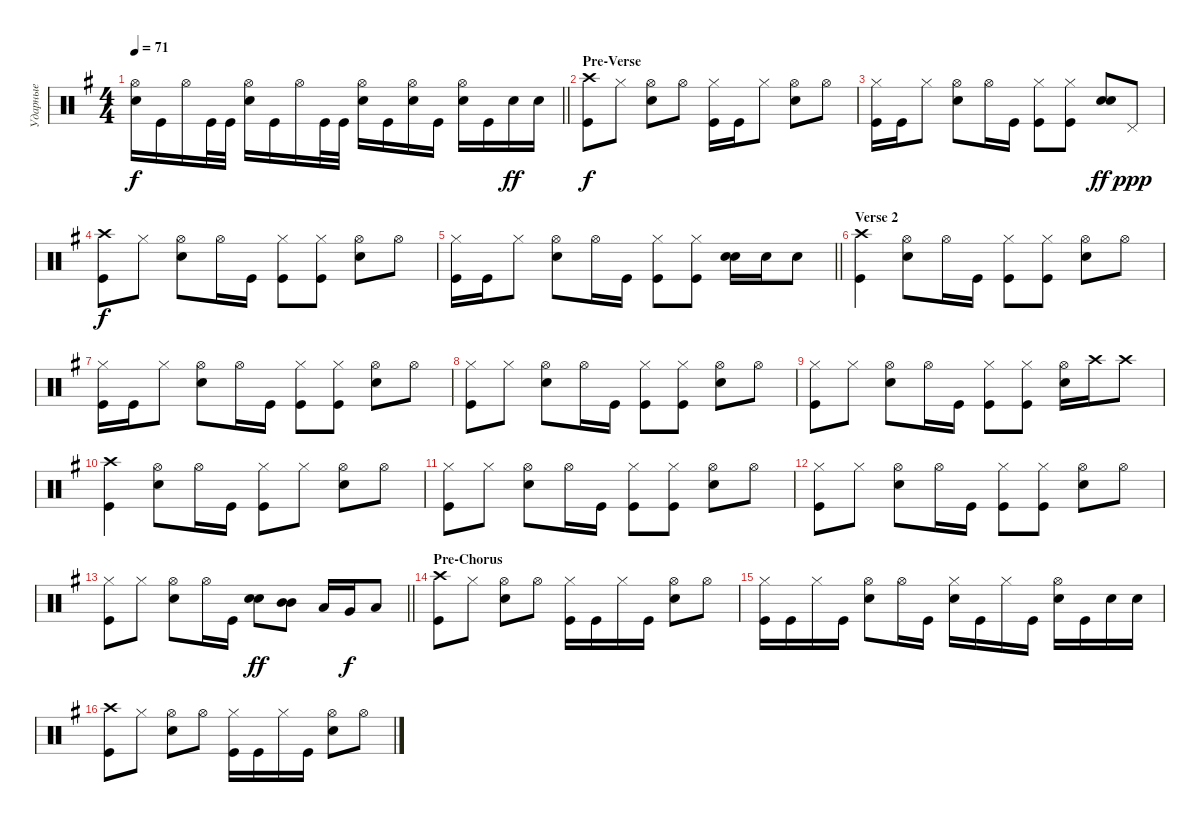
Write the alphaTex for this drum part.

\track ("Ударные" "Ударные") {instrument percussion}
\staff {score}
\articulation defaults
\ts (4 4)
\tempo 71
\clef neutral
\barLineRight lightlight
\ks eminor
("Snare (hit) 2" "Hi-Hat (open)").16{dy f} "Kick (hit)".16 "Hi-Hat (open)".16 "Kick (hit)".32 "Kick (hit)".32 ("Snare (hit) 2" "Hi-Hat (open)").16 "Kick (hit)".16 "Hi-Hat (open)".16 "Kick (hit)".32 "Kick (hit)".32 ("Snare (hit) 2" "Hi-Hat (open)").16 "Kick (hit)".16 ("Snare (hit) 2" "Hi-Hat (open)").16 "Kick (hit)".16 ("Snare (hit) 2" "Hi-Hat (open)").16 "Kick (hit)".16 "Snare (hit) 2".16{dy ff} "Snare (hit) 2".16 |
\section ("" "Pre-Verse")
("Kick (hit)" "Crash high (hit)").8{dy f} "Hi-Hat (closed)".8 ("Hi-Hat (open)" "Snare (hit) 2").8 "Hi-Hat (open)".8 ("Kick (hit)" "Hi-Hat (closed)").16 "Kick (hit)".16 "Hi-Hat (closed)".8 ("Snare (hit) 2" "Hi-Hat (open)").8 "Hi-Hat (open)".8 |
("Kick (hit)" "Hi-Hat (closed)").16 "Kick (hit)".16 "Hi-Hat (closed)".8 ("Snare (hit) 2" "Hi-Hat (open)").8 "Hi-Hat (open)".16 "Kick (hit)".16 ("Kick (hit)" "Hi-Hat (closed)").8 ("Kick (hit)" "Hi-Hat (closed)").8 ("Snare (hit) 2" "Snare (hit) 2").8{bd 120 dy ff} "Pedal Hi-Hat (hit)".8{dy ppp} |
("Kick (hit)" "Crash high (hit)").8{dy f} "Hi-Hat (closed)".8 ("Hi-Hat (open)" "Snare (hit) 2").8 "Hi-Hat (open)".16 "Kick (hit)".16 ("Kick (hit)" "Hi-Hat (closed)").8 ("Hi-Hat (closed)" "Kick (hit)").8 ("Snare (hit) 2" "Hi-Hat (open)").8 "Hi-Hat (open)".8 |
\barLineRight lightlight
("Kick (hit)" "Hi-Hat (closed)").16 "Kick (hit)".16 "Hi-Hat (closed)".8 ("Snare (hit) 2" "Hi-Hat (open)").8 "Hi-Hat (open)".16 "Kick (hit)".16 ("Kick (hit)" "Hi-Hat (closed)").8 ("Kick (hit)" "Hi-Hat (closed)").8 ("Snare (hit) 2" "Snare (hit) 2").16{bd 60} "Snare (hit) 2".16 "Snare (hit) 2".8 |
\section ("" "Verse 2")
("Kick (hit)" "Crash high (hit)").4 ("Snare (hit) 2" "Hi-Hat (open)").8 "Hi-Hat (open)".16 "Kick (hit)".16 ("Kick (hit)" "Hi-Hat (closed)").8 ("Hi-Hat (closed)" "Kick (hit)").8 ("Snare (hit) 2" "Hi-Hat (open)").8 "Hi-Hat (open)".8 |
("Hi-Hat (closed)" "Kick (hit)").16 "Kick (hit)".16 "Hi-Hat (closed)".8 ("Snare (hit) 2" "Hi-Hat (open)").8 "Hi-Hat (open)".16 "Kick (hit)".16 ("Kick (hit)" "Hi-Hat (closed)").8 ("Kick (hit)" "Hi-Hat (closed)").8 ("Snare (hit) 2" "Hi-Hat (open)").8 "Hi-Hat (open)".8 |
("Hi-Hat (closed)" "Kick (hit)").8 "Hi-Hat (closed)".8 ("Snare (hit) 2" "Hi-Hat (open)").8 "Hi-Hat (open)".16 "Kick (hit)".16 ("Kick (hit)" "Hi-Hat (closed)").8 ("Kick (hit)" "Hi-Hat (closed)").8 ("Snare (hit) 2" "Hi-Hat (open)").8 "Hi-Hat (open)".8 |
("Hi-Hat (closed)" "Kick (hit)").8 "Hi-Hat (closed)".8 ("Snare (hit) 2" "Hi-Hat (open)").8 "Hi-Hat (open)".16 "Kick (hit)".16 ("Kick (hit)" "Hi-Hat (closed)").8 ("Kick (hit)" "Hi-Hat (closed)").8 ("Snare (hit) 2" "Hi-Hat (open)").16 "Crash high (hit)".16 "Crash high (hit)".8 |
("Kick (hit)" "Crash high (hit)").4 ("Snare (hit) 2" "Hi-Hat (open)").8 "Hi-Hat (open)".16 "Kick (hit)".16 ("Kick (hit)" "Hi-Hat (closed)").8 "Hi-Hat (closed)".8 ("Snare (hit) 2" "Hi-Hat (open)").8 "Hi-Hat (open)".8 |
("Hi-Hat (closed)" "Kick (hit)").8 "Hi-Hat (closed)".8 ("Snare (hit) 2" "Hi-Hat (open)").8 "Hi-Hat (open)".16 "Kick (hit)".16 ("Kick (hit)" "Hi-Hat (closed)").8 ("Kick (hit)" "Hi-Hat (closed)").8 ("Snare (hit) 2" "Hi-Hat (open)").8 "Hi-Hat (open)".8 |
("Hi-Hat (closed)" "Kick (hit)").8 "Hi-Hat (closed)".8 ("Snare (hit) 2" "Hi-Hat (open)").8 "Hi-Hat (open)".16 "Kick (hit)".16 ("Kick (hit)" "Hi-Hat (closed)").8 ("Kick (hit)" "Hi-Hat (closed)").8 ("Snare (hit) 2" "Hi-Hat (open)").8 "Hi-Hat (open)".8 |
\barLineRight lightlight
("Hi-Hat (closed)" "Kick (hit)").8 "Hi-Hat (closed)".8 ("Snare (hit) 2" "Hi-Hat (open)").8 "Hi-Hat (open)".16 "Kick (hit)".16 ("Snare (hit) 2" "Snare (hit) 2").8{bd 240 dy ff} ("Mid Tom (hit)" "Mid Tom (hit)").8{bd 240} "Low Tom (hit)".16 "Very Low Tom (hit)".16{dy f} "Low Floor Tom (hit)".8 |
\section ("" "Pre-Chorus")
("Kick (hit)" "Crash high (hit)").8 "Hi-Hat (closed)".8 ("Snare (hit) 2" "Hi-Hat (open)").8 "Hi-Hat (open)".8 ("Kick (hit)" "Hi-Hat (closed)").16 "Kick (hit)".16 "Hi-Hat (closed)".16 "Kick (hit)".16 ("Snare (hit) 2" "Hi-Hat (open)").8 "Hi-Hat (open)".8 |
("Kick (hit)" "Hi-Hat (closed)").16 "Kick (hit)".16 "Hi-Hat (closed)".16 "Kick (hit)".16 ("Snare (hit) 2" "Hi-Hat (open)").8 "Hi-Hat (open)".16 "Kick (hit)".16 ("Snare (hit) 2" "Hi-Hat (closed)").16 "Kick (hit)".16 "Hi-Hat (closed)".16 "Kick (hit)".16 ("Snare (hit) 2" "Hi-Hat (open)").16 "Kick (hit)".16 "Snare (hit) 2".16 "Snare (hit) 2".16 |
("Kick (hit)" "Crash high (hit)").8 "Hi-Hat (closed)".8 ("Snare (hit) 2" "Hi-Hat (open)").8 "Hi-Hat (open)".8 ("Kick (hit)" "Hi-Hat (closed)").16 "Kick (hit)".16 "Hi-Hat (closed)".16 "Kick (hit)".16 ("Snare (hit) 2" "Hi-Hat (open)").8 "Hi-Hat (open)".8
